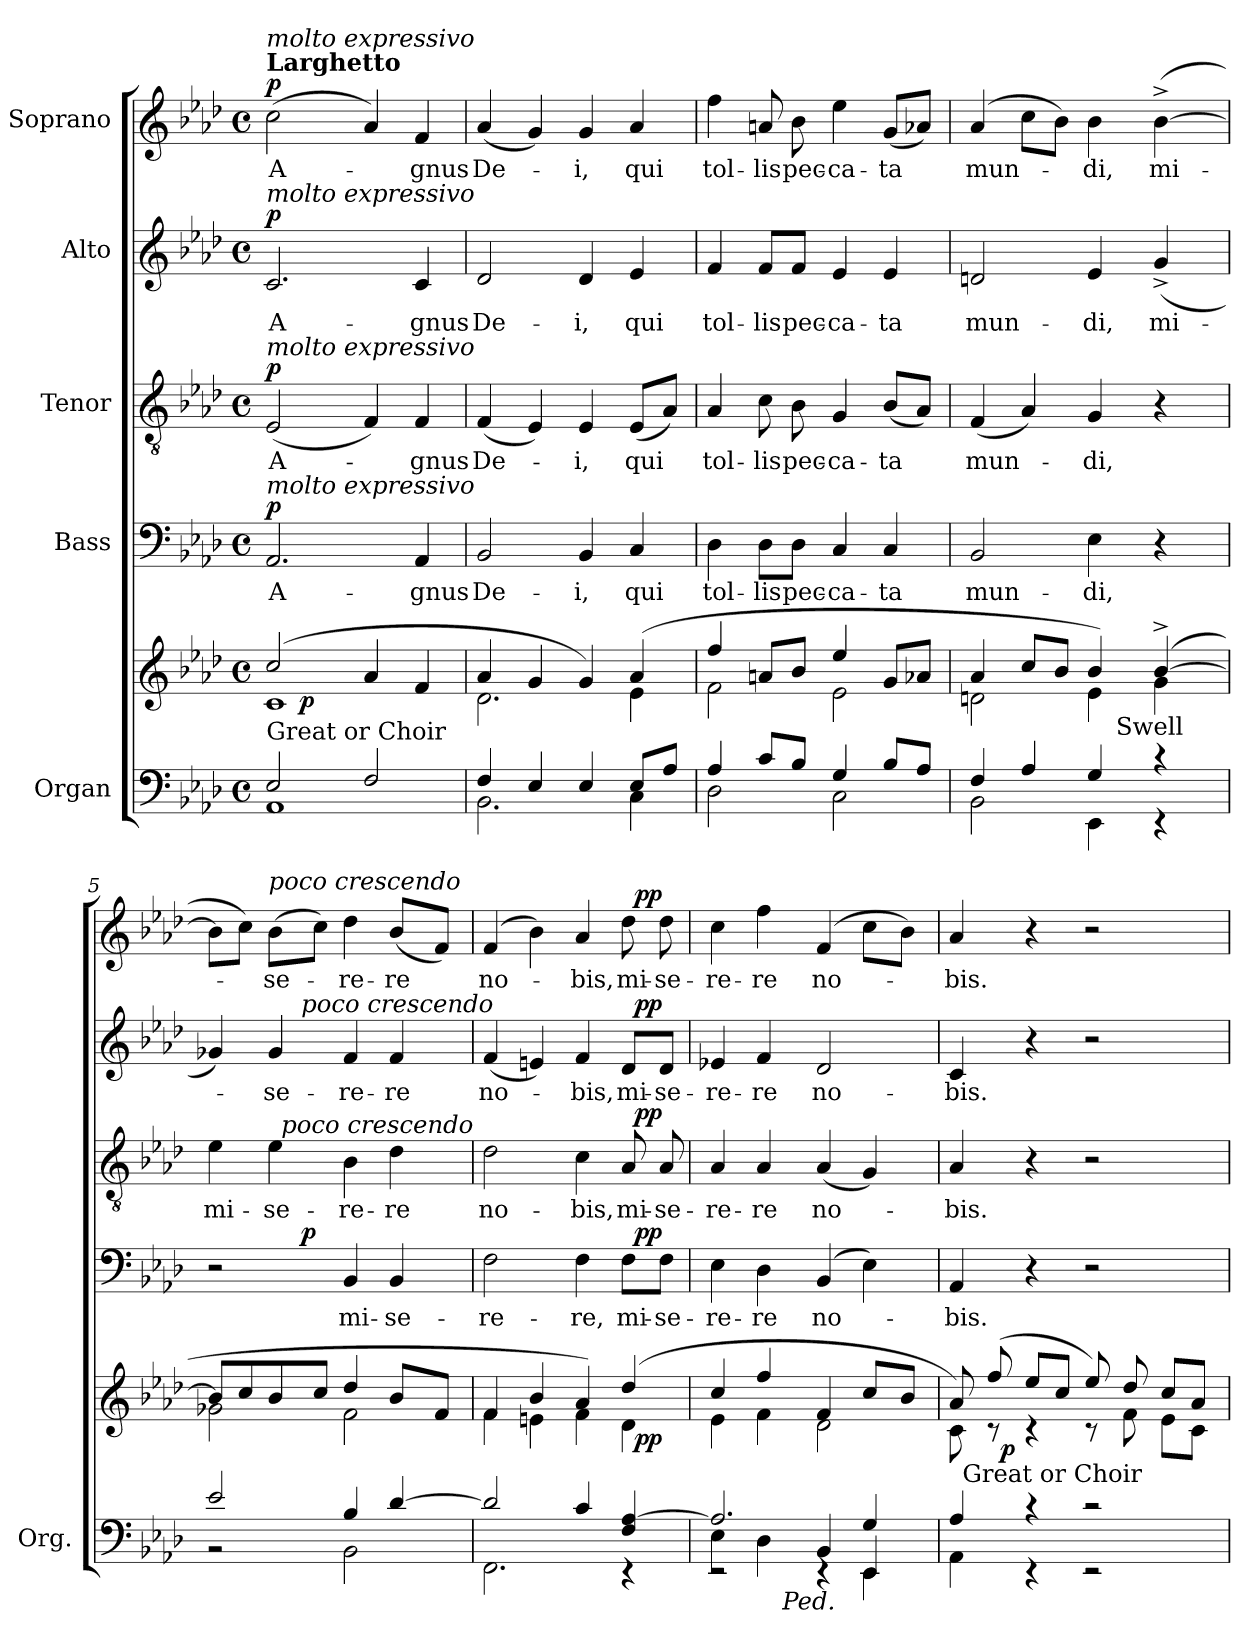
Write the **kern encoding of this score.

**kern	**kern	**dynam	**kern	**text	**dynam	**kern	**text	**dynam	**kern	**text	**dynam	**kern	**text	**dynam
*part5	*part5	*part5	*part4	*part4	*part4	*part3	*part3	*part3	*part2	*part2	*part2	*part1	*part1	*part1
*staff6	*staff5	*staff5/6	*staff4	*staff4	*staff4	*staff3	*staff3	*staff3	*staff2	*staff2	*staff2	*staff1	*staff1	*staff1
*I"Organ	*	*	*I"Bass	*	*	*I"Tenor	*	*	*I"Alto	*	*	*I"Soprano	*	*
*I'Org.	*	*	*	*	*	*	*	*	*	*	*	*	*	*
*clefF4	*clefG2	*	*clefF4	*	*	*clefGv2	*	*	*clefG2	*	*	*clefG2	*	*
*k[b-e-a-d-]	*k[b-e-a-d-]	*	*k[b-e-a-d-]	*	*	*k[b-e-a-d-]	*	*	*k[b-e-a-d-]	*	*	*k[b-e-a-d-]	*	*
*A-:	*A-:	*	*A-:	*	*	*A-:	*	*	*A-:	*	*	*A-:	*	*
*M4/4	*M4/4	*	*M4/4	*	*	*M4/4	*	*	*M4/4	*	*	*M4/4	*	*
*met(c)	*met(c)	*	*met(c)	*	*	*met(c)	*	*	*met(c)	*	*	*met(c)	*	*
=1	=1	=1	=1	=1	=1	=1	=1	=1	=1	=1	=1	=1	=1	=1
*^	*^	*	*	*	*	*	*	*	*	*	*	*	*	*
!	!	!	!	!	!	!	!	!	!	!	!	!	!	!LO:TX:a:B:t=Larghetto	!	!
!	!	!	!	!	!	!	!	!	!	!	!	!	!	!LO:TX:a:i:t=molto expressivo	!	!
!	!	!	!	!	!	!	!	!	!	!	!LO:TX:a:i:t=molto expressivo	!	!	!	!	!
!	!	!	!	!	!	!	!	!LO:TX:a:i:t=molto expressivo	!	!	!	!	!	!	!	!
!	!	!	!	!	!LO:TX:a:i:t=molto expressivo	!	!	!	!	!	!	!	!	!	!	!
!LO:TX:a:t=Great or Choir	!	!	!	!	!	!	!	!	!	!	!	!	!	!	!	!
!	!	!	!	!	!	!LO:LY:b	!LO:DY:b	!	!LO:LY:b	!LO:DY:b	!	!LO:LY:b	!LO:DY:b	!	!LO:LY:b	!LO:DY:b
*	*	*	*^	*	*	*	*	*	*	*	*	*	*	*	*	*
2E-/	1AA-	(>2cc/	1c	8ryy	.	2.AA-/	A-	p	(<2E-/	A-	p	2.c/	A-	p	(>2cc\	A-	p
!	!	!	!	!	!LO:DY:b	!	!	!	!	!	!	!	!	!	!	!	!
.	.	.	.	2..ryy	p	.	.	.	.	.	.	.	.	.	.	.	.
2F/	.	4a-/	.	.	.	.	.	.	4F/)	.	.	.	.	.	4a-/)	.	.
!	!	!	!	!	!	!	!LO:LY:b	!	!	!LO:LY:b	!	!	!LO:LY:b	!	!	!LO:LY:b	!
.	.	4f/	.	.	.	4AA-/	-gnus	.	4F/	-gnus	.	4c/	-gnus	.	4f/	-gnus	.
=2	=2	=2	=2	=2	=2	=2	=2	=2	=2	=2	=2	=2	=2	=2	=2	=2	=2
!	!	!	!	!	!	!	!LO:LY:b	!	!	!LO:LY:b	!	!	!LO:LY:b	!	!	!LO:LY:b	!
*	*	*	*v	*v	*	*	*	*	*	*	*	*	*	*	*	*	*
4F/	2.BB-\	4a-/	2.d-\	.	2BB-/	De-	.	(<4F/	De-	.	2d-/	De-	.	(<4a-/	De-	.
4E-/	.	4g/	.	.	.	.	.	4E-/)	.	.	.	.	.	4g/)	.	.
!	!	!	!	!	!	!LO:LY:b	!	!	!LO:LY:b	!	!	!LO:LY:b	!	!	!LO:LY:b	!
4E-/	.	4g/)	.	.	4BB-/	-i,	.	4E-/	-i,	.	4d-/	-i,	.	4g/	-i,	.
!	!	!	!	!	!	!LO:LY:b	!	!	!LO:LY:b	!	!	!LO:LY:b	!	!	!LO:LY:b	!
8E-/L	4C\	(>4a-/	4e-\	.	4C/	qui	.	(<8E-/L	qui	.	4e-/	qui	.	4a-/	qui	.
8A-/J	.	.	.	.	.	.	.	8A-/J)	.	.	.	.	.	.	.	.
=3	=3	=3	=3	=3	=3	=3	=3	=3	=3	=3	=3	=3	=3	=3	=3	=3
!	!	!	!	!	!	!LO:LY:b	!	!	!LO:LY:b	!	!	!LO:LY:b	!	!	!LO:LY:b	!
4A-/	2D-\	4ff/	2f\	.	4D-\	tol-	.	4A-/	tol-	.	4f/	tol-	.	4ff\	tol-	.
!	!	!	!	!	!	!LO:LY:b	!	!	!LO:LY:b	!	!	!LO:LY:b	!	!	!LO:LY:b	!
8c/L	.	8an/L	.	.	8D-\L	-lis	.	8c\	-lis	.	8f/L	-lis	.	8an/	-lis	.
!	!	!	!	!	!	!LO:LY:b	!	!	!LO:LY:b	!	!	!LO:LY:b	!	!	!LO:LY:b	!
8B-/J	.	8b-/J	.	.	8D-\J	pec-	.	8B-\	pec-	.	8f/J	pec-	.	8b-\	pec-	.
!	!	!	!	!	!	!LO:LY:b	!	!	!LO:LY:b	!	!	!LO:LY:b	!	!	!LO:LY:b	!
4G/	2C\	4ee-/	2e-\	.	4C/	-ca-	.	4G/	-ca-	.	4e-/	-ca-	.	4ee-\	-ca-	.
!	!	!	!	!	!	!LO:LY:b	!	!	!LO:LY:b	!	!	!LO:LY:b	!	!	!LO:LY:b	!
8B-/L	.	8g/L	.	.	4C/	-ta	.	(<8B-/L	-ta	.	4e-/	-ta	.	(<8g/L	-ta	.
8A-/J	.	8a-X/J	.	.	.	.	.	8A-/J)	.	.	.	.	.	8a-X/J)	.	.
=4	=4	=4	=4	=4	=4	=4	=4	=4	=4	=4	=4	=4	=4	=4	=4	=4
!	!	!	!	!	!	!LO:LY:b	!	!	!LO:LY:b	!	!	!LO:LY:b	!	!	!LO:LY:b	!
*	*	*	*^	*	*	*	*	*	*	*	*	*	*	*	*	*
4F/	2BB-\	4a-/	2dn\	2ryy	.	2BB-/	mun-	.	(<4F/	mun-	.	2dn/	mun-	.	(>4a-/	mun-	.
4A-/	.	8cc/L	.	.	.	.	.	.	4A-/)	.	.	.	.	.	8cc\L	.	.
.	.	8b-/J	.	.	.	.	.	.	.	.	.	.	.	.	8b-\J)	.	.
!	!	!	!	!	!	!	!LO:LY:b	!	!	!LO:LY:b	!	!	!LO:LY:b	!	!	!LO:LY:b	!
4G/	4EE-\	4b-/)	4e-\	16.ryy	.	4E-\	-di,	.	4G/	-di,	.	4e-/	-di,	.	4b-\	-di,	.
!	!	!	!	!LO:TX:b:t=Swell	!	!	!	!	!	!	!	!	!	!	!	!	!
.	.	.	.	4ryy	.	.	.	.	.	.	.	.	.	.	.	.	.
!	!	!	!	!	!	!	!	!	!	!	!	!	!LO:LY:b	!	!	!LO:LY:b	!
4rc	4rEE	(>[>4b-^>/	4g\	.	.	4r	.	.	4r	.	.	(<4g^>/	mi-	.	(>[4b-^>\	mi-	.
.	.	.	.	8ryy	.	.	.	.	.	.	.	.	.	.	.	.	.
.	.	.	.	32ryy	.	.	.	.	.	.	.	.	.	.	.	.	.
=5	=5	=5	=5	=5	=5	=5	=5	=5	=5	=5	=5	=5	=5	=5	=5	=5	=5
!	!	!	!	!	!	!	!	!	!	!LO:LY:b	!	!	!	!	!	!	!
*	*	*	*v	*v	*	*^	*	*	*^	*	*	*^	*	*	*	*	*
2e-/	2rBB	8b-/L]	2g-X\	.	2r	4ryy	.	.	4e-\	4ryy	mi-	.	4g-X/)	4ryy	.	.	8b-\L]	.	.
.	.	8cc/	.	.	.	.	.	.	.	.	.	.	.	.	.	.	8cc\J)	.	.
!	!	!	!	!	!	!	!	!	!	!	!	!	!	!	!	!	!LO:TX:a:i:t=poco crescendo	!	!
!	!	!	!	!	!	!	!	!	!	!	!LO:LY:b	!	!	!	!LO:LY:b	!	!	!LO:LY:b	!
.	.	8b-/	.	.	.	16.ryy	.	.	4e-\	32ryy	-se-	.	4g-/	16.ryy	-se-	.	(>8b-\L	-se-	.
!	!	!	!	!	!	!	!	!	!	!LO:TX:a:i:t=poco crescendo	!	!	!	!	!	!	!	!	!
.	.	.	.	.	.	.	.	.	.	2ryy	.	.	.	.	.	.	.	.	.
!	!	!	!	!	!	!	!	!	!	!	!	!	!	!LO:TX:a:i:t=poco crescendo	!	!	!	!	!
!	!	!	!	!	!	!	!	!LO:DY:b	!	!	!	!	!	!	!	!	!	!	!
.	.	.	.	.	.	2ryy	.	p	.	.	.	.	.	2ryy	.	.	.	.	.
.	.	8cc/J	.	.	.	.	.	.	.	.	.	.	.	.	.	.	8cc\J)	.	.
!	!	!	!	!	!	!	!LO:LY:b	!	!	!	!LO:LY:b	!	!	!	!LO:LY:b	!	!	!LO:LY:b	!
4B-/	2BB-\	4dd-/	2f\	.	4BB-/	.	mi-	.	4B-\	.	-re-	.	4f/	.	-re-	.	4dd-\	-re-	.
!	!	!	!	!	!	!	!LO:LY:b	!	!	!	!LO:LY:b	!	!	!	!LO:LY:b	!	!	!LO:LY:b	!
[>4d-/	.	8b-/L	.	.	4BB-/	.	-se-	.	4d-\	.	-re	.	4f/	.	-re	.	(<8b-/L	-re	.
.	.	.	.	.	.	.	.	.	.	8..ryy	.	.	.	.	.	.	.	.	.
.	.	.	.	.	.	8ryy	.	.	.	.	.	.	.	8ryy	.	.	.	.	.
.	.	8f/J	.	.	.	.	.	.	.	.	.	.	.	.	.	.	8f/J)	.	.
.	.	.	.	.	.	32ryy	.	.	.	.	.	.	.	32ryy	.	.	.	.	.
!!LO:LB:g=z
=6	=6	=6	=6	=6	=6	=6	=6	=6	=6	=6	=6	=6	=6	=6	=6	=6	=6	=6	=6
!	!	!	!	!	!	!	!LO:LY:b	!	!	!	!LO:LY:b	!	!	!	!LO:LY:b	!	!	!LO:LY:b	!
*	*	*	*^	*	*	*	*	*	*	*	*	*	*	*	*	*	*^	*	*
2d-/]	2.FF\	4f/	4f\	2ryy	.	2F\	2ryy	-re-	.	2d-\	2ryy	no-	.	(<4f/	2ryy	no-	.	(>4f/	2ryy	no-	.
.	.	4b-/	4en\	.	.	.	.	.	.	.	.	.	.	4en/)	.	.	.	4b-\)	.	.	.
!	!	!	!	!	!	!	!	!LO:LY:b	!	!	!	!LO:LY:b	!	!	!	!LO:LY:b	!	!	!	!LO:LY:b	!
4c/	.	4a-/)	4f\	4ryy	.	4F\	4ryy	-re,	.	4c\	4ryy	-bis,	.	4f/	4ryy	-bis,	.	4a-/	4ryy	-bis,	.
!	!	!	!	!	!	!	!	!LO:LY:b	!	!	!	!LO:LY:b	!	!	!	!LO:LY:b	!	!	!	!LO:LY:b	!
4F/ [>4A-/	4rEE	(>4dd-/	4d-\	32ryy	.	8F\L	32ryy	mi-	.	8A-/	32ryy	mi-	.	8d-/L	32ryy	mi-	.	8dd-\	32ryy	mi-	.
!	!	!	!	!	!LO:DY:b	!	!	!	!LO:DY:a	!	!	!	!LO:DY:a	!	!	!	!LO:DY:a	!	!	!	!LO:DY:a
.	.	.	.	8..ryy	pp	.	8..ryy	.	pp	.	8..ryy	.	pp	.	8..ryy	.	pp	.	8..ryy	.	pp
!	!	!	!	!	!	!	!	!LO:LY:b	!	!	!	!LO:LY:b	!	!	!	!LO:LY:b	!	!	!	!LO:LY:b	!
.	.	.	.	.	.	8F\J	.	-se-	.	8A-/	.	-se-	.	8d-/J	.	-se-	.	8dd-\	.	-se-	.
=7	=7	=7	=7	=7	=7	=7	=7	=7	=7	=7	=7	=7	=7	=7	=7	=7	=7	=7	=7	=7	=7
*	*^	*	*	*	*	*	*	*	*	*	*	*	*	*	*	*	*	*	*	*	*
!	!	!	!	!	!	!	!	!	!LO:LY:b	!	!	!	!LO:LY:b	!	!	!	!LO:LY:b	!	!	!	!LO:LY:b	!
*	*	*	*	*v	*v	*	*	*	*	*	*v	*v	*	*	*v	*v	*	*	*v	*v	*	*
*	*	*^	*	*	*	*v	*v	*	*	*	*	*	*	*	*	*	*	*
2.A-/]	2rEE	4E-\	4ryy	4cc/	4e-\	.	4E-\	-re-	.	4A-/	-re-	.	4e-X/	-re-	.	4cc\	-re-	.
!	!	!	!	!	!	!	!	!LO:LY:b	!	!	!LO:LY:b	!	!	!LO:LY:b	!	!	!LO:LY:b	!
.	.	4D-\	16.ryy	4ff/	4f\	.	4D-\	-re	.	4A-/	-re	.	4f/	-re	.	4ff\	-re	.
!	!	!	!LO:TX:b:i:t=Ped.	!	!	!	!	!	!	!	!	!	!	!	!	!	!	!
.	.	.	2ryy	.	.	.	.	.	.	.	.	.	.	.	.	.	.	.
!	!	!	!	!	!	!	!	!LO:LY:b	!	!	!LO:LY:b	!	!	!LO:LY:b	!	!	!LO:LY:b	!
.	4rEE	4BB-/	.	4f/	2d-\	.	(>4BB-/	no-	.	(<4A-/	no-	.	2d-/	no-	.	(>4f/	no-	.
4G/	4EE-\	4EE-/	.	8cc/L	.	.	4E-\)	.	.	4G/)	.	.	.	.	.	8cc\L	.	.
.	.	.	8ryy	.	.	.	.	.	.	.	.	.	.	.	.	.	.	.
.	.	.	.	8b-/J	.	.	.	.	.	.	.	.	.	.	.	8b-\J)	.	.
.	.	.	32ryy	.	.	.	.	.	.	.	.	.	.	.	.	.	.	.
=8	=8	=8	=8	=8	=8	=8	=8	=8	=8	=8	=8	=8	=8	=8	=8	=8	=8	=8
!	!	!	!	!	!	!	!	!LO:LY:b	!	!	!LO:LY:b	!	!	!LO:LY:b	!	!	!LO:LY:b	!
*	*	*v	*v	*	*^	*	*	*	*	*	*	*	*	*	*	*	*	*
4A-/	4AA-\	32ryy	8a-/)	8c\	8ryy	.	4AA-/	-bis.	.	4A-/	-bis.	.	4c/	-bis.	.	4a-/	-bis.	.
!	!	!LO:TX:a:t=Great or Choir	!	!	!	!	!	!	!	!	!	!	!	!	!	!	!	!
.	.	2ryy	.	.	.	.	.	.	.	.	.	.	.	.	.	.	.	.
.	.	.	(>8ff/	8rc	32ryy	.	.	.	.	.	.	.	.	.	.	.	.	.
!	!	!	!	!	!	!LO:DY:b	!	!	!	!	!	!	!	!	!	!	!	!
.	.	.	.	.	2ryy	p	.	.	.	.	.	.	.	.	.	.	.	.
4rc	4rEE	.	8ee-/L	4rc	.	.	4r	.	.	4r	.	.	4r	.	.	4r	.	.
.	.	.	8cc/J	.	.	.	.	.	.	.	.	.	.	.	.	.	.	.
2rc	2rEE	.	8ee-/)	8rc	.	.	2r	.	.	2r	.	.	2r	.	.	2r	.	.
.	.	4...ryy	.	.	.	.	.	.	.	.	.	.	.	.	.	.	.	.
.	.	.	8dd-/	8f\	.	.	.	.	.	.	.	.	.	.	.	.	.	.
.	.	.	.	.	4ryy	.	.	.	.	.	.	.	.	.	.	.	.	.
.	.	.	8cc/L	8e-\L	.	.	.	.	.	.	.	.	.	.	.	.	.	.
.	.	.	8a-/J	8c\J	.	.	.	.	.	.	.	.	.	.	.	.	.	.
.	.	.	.	.	16.ryy	.	.	.	.	.	.	.	.	.	.	.	.	.
*v	*v	*v	*	*	*	*	*	*	*	*	*	*	*	*	*	*	*	*
*	*v	*v	*v	*	*	*	*	*	*	*	*	*	*	*	*	*
=	=	=	=	=	=	=	=	=	=	=	=	=	=	=
*-	*-	*-	*-	*-	*-	*-	*-	*-	*-	*-	*-	*-	*-	*-
